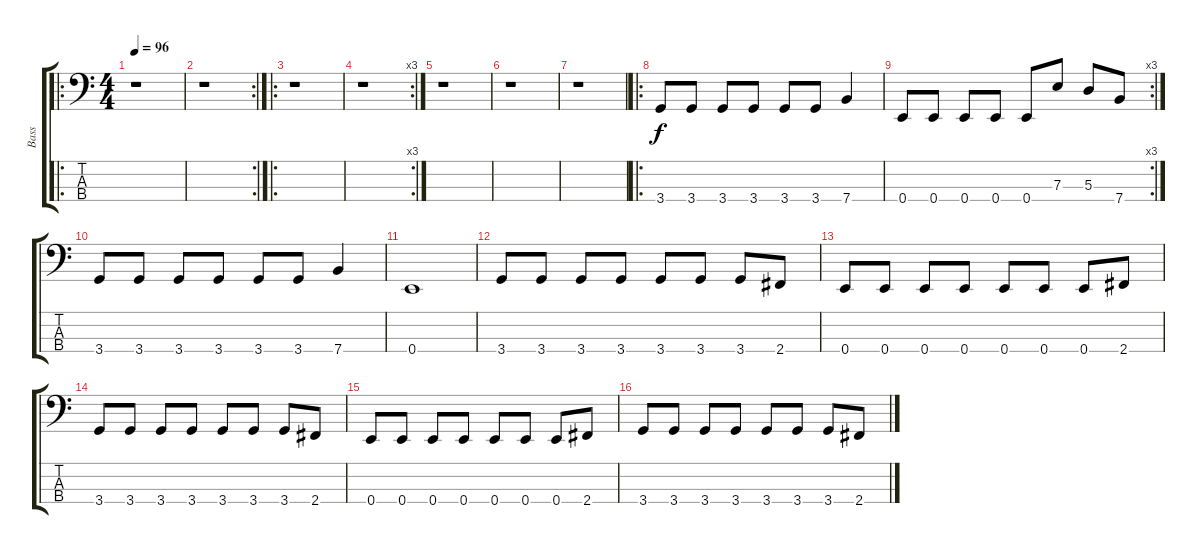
\track ("Bass" "Bass") {instrument electricbasspick}
\staff {score tabs}
\tuning (G2 D2 A1 E1) {hide}
\ro
\ts (4 4)
\tempo 96
\clef f4
\ks c
r.1{dy f instrument electricbasspick} |
\rc 2
r.1 |
\ro
r.1 |
\rc 3
r.1 |
r.1 |
r.1 |
r.1 |
\ro
3.4.8 3.4.8 3.4.8 3.4.8 3.4.8 3.4.8 7.4.4 |
\rc 3
0.4.8 0.4.8 0.4.8 0.4.8 0.4.8 7.3.8 5.3.8 7.4.8 |
3.4.8 3.4.8 3.4.8 3.4.8 3.4.8 3.4.8 7.4.4 |
0.4.1 |
3.4.8 3.4.8 3.4.8 3.4.8 3.4.8 3.4.8 3.4.8 2.4.8 |
0.4.8 0.4.8 0.4.8 0.4.8 0.4.8 0.4.8 0.4.8 2.4.8 |
3.4.8 3.4.8 3.4.8 3.4.8 3.4.8 3.4.8 3.4.8 2.4.8 |
0.4.8 0.4.8 0.4.8 0.4.8 0.4.8 0.4.8 0.4.8 2.4.8 |
3.4.8 3.4.8 3.4.8 3.4.8 3.4.8 3.4.8 3.4.8 2.4.8
